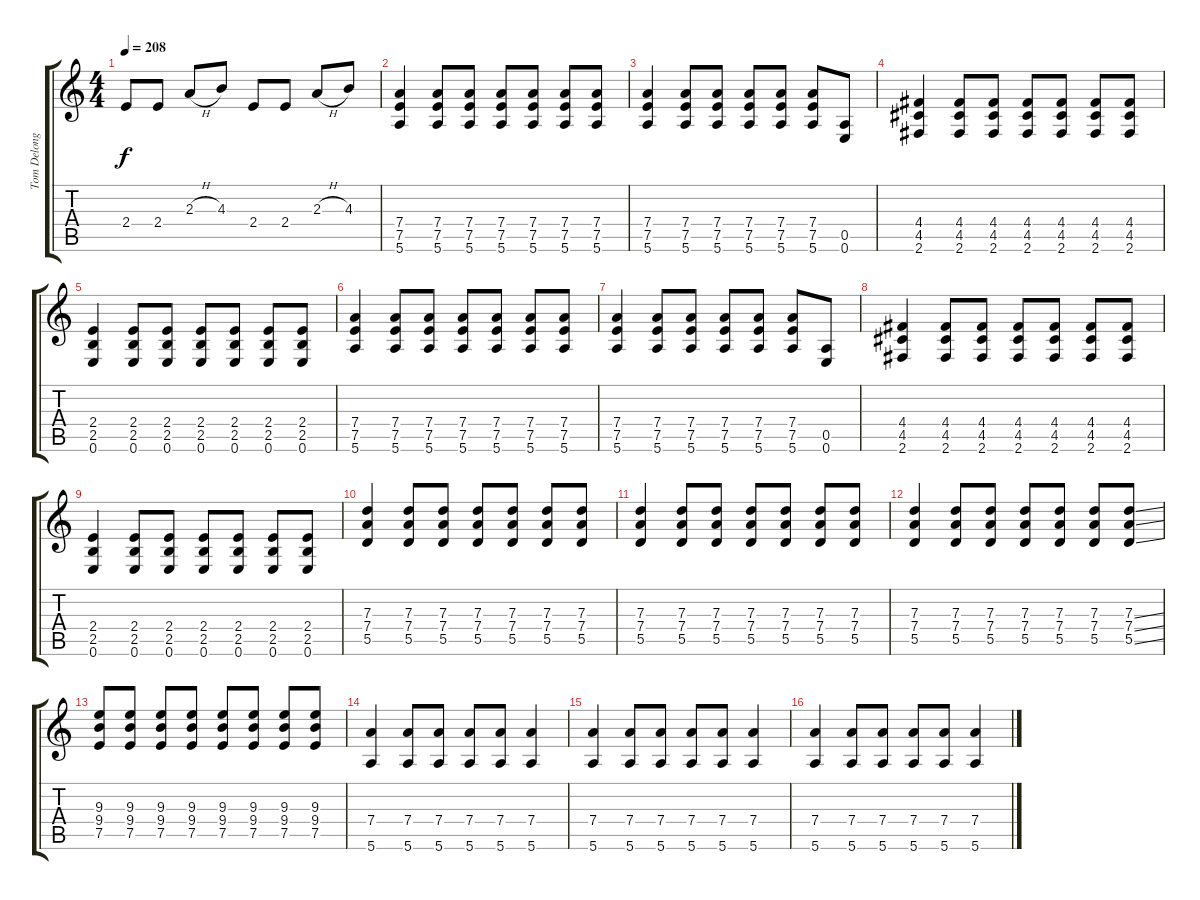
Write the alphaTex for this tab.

\track ("Tom Delonge - Gtr. 2" "Tom Delong") {instrument distortionguitar}
\staff {score tabs}
\tuning (E4 B3 G3 D3 A2 E2) {hide}
\ts (4 4)
\tempo 208
\clef g2
\ks c
2.4.8{dy f instrument electricguitarmuted} 2.4.8 2.3{h}.8{instrument distortionguitar} 4.3.8 2.4.8{instrument electricguitarmuted} 2.4.8 2.3{h}.8{instrument distortionguitar} 4.3.8 |
(7.4 7.5 5.6).4 (7.4 7.5 5.6).8 (7.4 7.5 5.6).8 (7.4 7.5 5.6).8 (7.4 7.5 5.6).8 (7.4 7.5 5.6).8 (7.4 7.5 5.6).8 |
(7.4 7.5 5.6).4 (7.4 7.5 5.6).8 (7.4 7.5 5.6).8 (7.4 7.5 5.6).8 (7.4 7.5 5.6).8 (7.4 7.5 5.6).8 (0.5 0.6).8 |
(4.4 4.5 2.6).4 (4.4 4.5 2.6).8 (4.4 4.5 2.6).8 (4.4 4.5 2.6).8 (4.4 4.5 2.6).8 (4.4 4.5 2.6).8 (4.4 4.5 2.6).8 |
(2.4 2.5 0.6).4 (2.4 2.5 0.6).8 (2.4 2.5 0.6).8 (2.4 2.5 0.6).8 (2.4 2.5 0.6).8 (2.4 2.5 0.6).8 (2.4 2.5 0.6).8 |
(7.4 7.5 5.6).4 (7.4 7.5 5.6).8 (7.4 7.5 5.6).8 (7.4 7.5 5.6).8 (7.4 7.5 5.6).8 (7.4 7.5 5.6).8 (7.4 7.5 5.6).8 |
(7.4 7.5 5.6).4 (7.4 7.5 5.6).8 (7.4 7.5 5.6).8 (7.4 7.5 5.6).8 (7.4 7.5 5.6).8 (7.4 7.5 5.6).8 (0.5 0.6).8 |
(4.4 4.5 2.6).4 (4.4 4.5 2.6).8 (4.4 4.5 2.6).8 (4.4 4.5 2.6).8 (4.4 4.5 2.6).8 (4.4 4.5 2.6).8 (4.4 4.5 2.6).8 |
(2.4 2.5 0.6).4 (2.4 2.5 0.6).8 (2.4 2.5 0.6).8 (2.4 2.5 0.6).8 (2.4 2.5 0.6).8 (2.4 2.5 0.6).8 (2.4 2.5 0.6).8 |
(7.3 7.4 5.5).4 (7.3 7.4 5.5).8 (7.3 7.4 5.5).8 (7.3 7.4 5.5).8 (7.3 7.4 5.5).8 (7.3 7.4 5.5).8 (7.3 7.4 5.5).8 |
(7.3 7.4 5.5).4 (7.3 7.4 5.5).8 (7.3 7.4 5.5).8 (7.3 7.4 5.5).8 (7.3 7.4 5.5).8 (7.3 7.4 5.5).8 (7.3 7.4 5.5).8 |
(7.3 7.4 5.5).4 (7.3 7.4 5.5).8 (7.3 7.4 5.5).8 (7.3 7.4 5.5).8 (7.3 7.4 5.5).8 (7.3 7.4 5.5).8 (7.3{ss} 7.4{ss} 5.5{ss}).8 |
(9.3 9.4 7.5).8 (9.3 9.4 7.5).8 (9.3 9.4 7.5).8 (9.3 9.4 7.5).8 (9.3 9.4 7.5).8 (9.3 9.4 7.5).8 (9.3 9.4 7.5).8 (9.3 9.4 7.5).8 |
(7.4 5.6).4{instrument electricguitarjazz} (7.4 5.6).8 (7.4 5.6).8 (7.4 5.6).8 (7.4 5.6).8 (7.4 5.6).4 |
(7.4 5.6).4 (7.4 5.6).8 (7.4 5.6).8 (7.4 5.6).8 (7.4 5.6).8 (7.4 5.6).4 |
(7.4 5.6).4 (7.4 5.6).8 (7.4 5.6).8 (7.4 5.6).8 (7.4 5.6).8 (7.4 5.6).4
